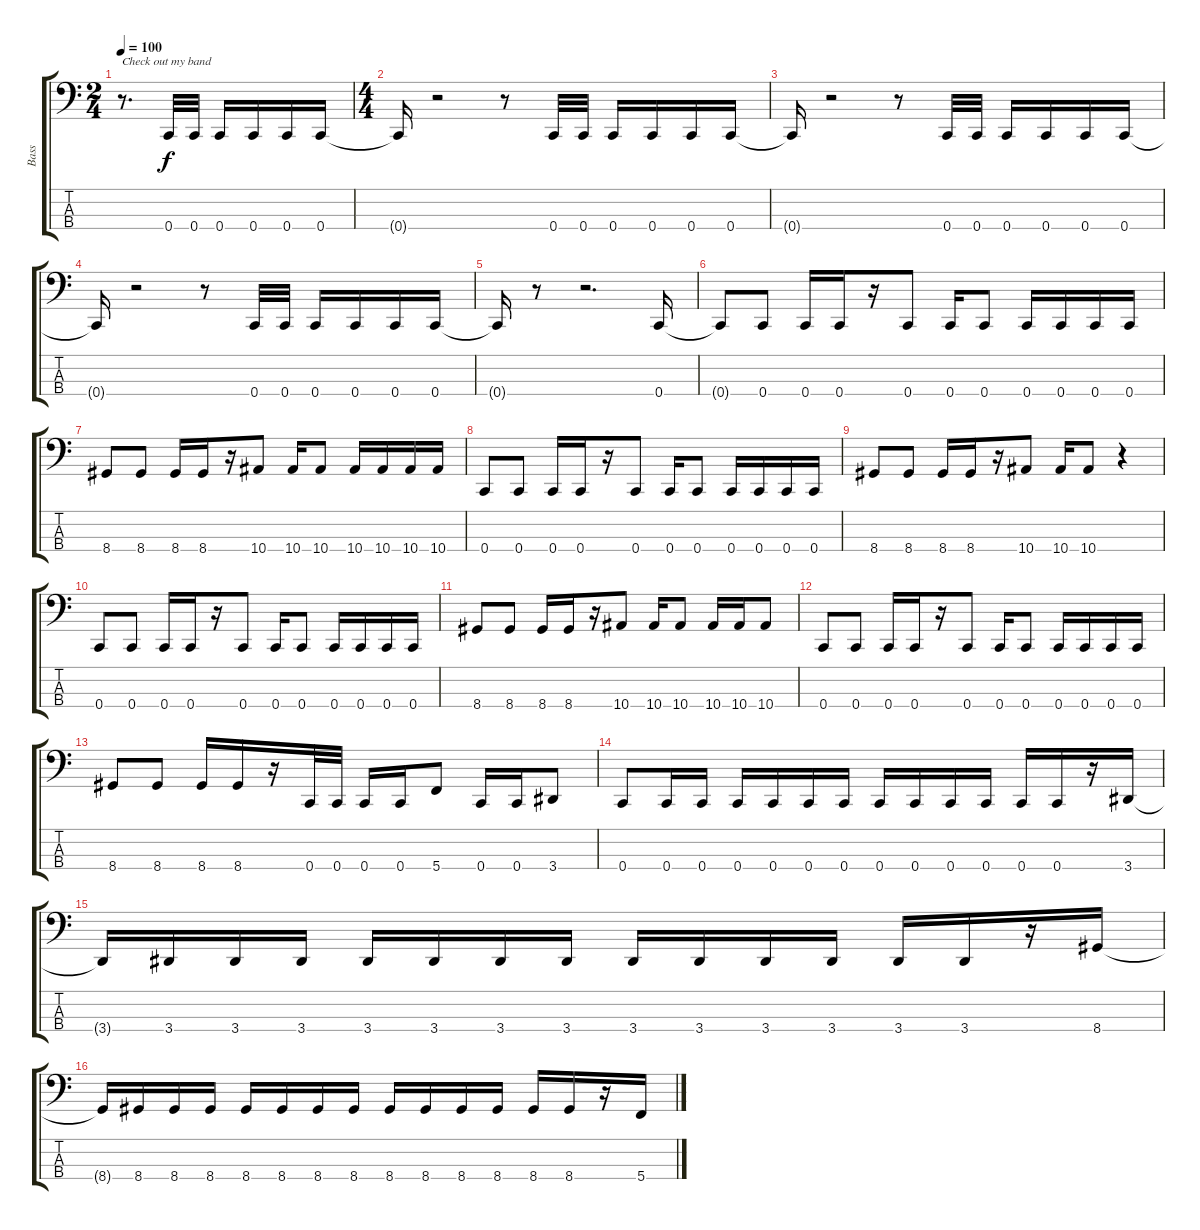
\track ("Bass" "Bass") {instrument electricbasspick}
\staff {score tabs}
\tuning (F2 C2 G1 C1) {hide}
\ts (2 4)
\tempo 100
\clef f4
\ks c
r.8{d txt "Check out my band" dy f instrument electricbasspick} 0.4.32 0.4.32 0.4.16 0.4.16 0.4.16 0.4.16 |
\ts (4 4)
0.4{t}.16 r.2 r.8 0.4.32 0.4.32 0.4.16 0.4.16 0.4.16 0.4.16 |
0.4{t}.16 r.2 r.8 0.4.32 0.4.32 0.4.16 0.4.16 0.4.16 0.4.16 |
0.4{t}.16 r.2 r.8 0.4.32 0.4.32 0.4.16 0.4.16 0.4.16 0.4.16 |
0.4{t}.16 r.8 r.2{d} 0.4.16 |
0.4{t}.8 0.4.8 0.4.16 0.4.16 r.16 0.4.8 0.4.16 0.4.8 0.4.16 0.4.16 0.4.16 0.4.16 |
8.4.8 8.4.8 8.4.16 8.4.16 r.16 10.4.8 10.4.16 10.4.8 10.4.16 10.4.16 10.4.16 10.4.16 |
0.4.8 0.4.8 0.4.16 0.4.16 r.16 0.4.8 0.4.16 0.4.8 0.4.16 0.4.16 0.4.16 0.4.16 |
8.4.8 8.4.8 8.4.16 8.4.16 r.16 10.4.8 10.4.16 10.4.8 r.4 |
0.4.8 0.4.8 0.4.16 0.4.16 r.16 0.4.8 0.4.16 0.4.8 0.4.16 0.4.16 0.4.16 0.4.16 |
8.4.8 8.4.8 8.4.16 8.4.16 r.16 10.4.8 10.4.16 10.4.8 10.4.16 10.4.16 10.4.8 |
0.4.8 0.4.8 0.4.16 0.4.16 r.16 0.4.8 0.4.16 0.4.8 0.4.16 0.4.16 0.4.16 0.4.16 |
8.4.8 8.4.8 8.4.16 8.4.16 r.16 0.4.32 0.4.32 0.4.16 0.4.16 5.4.8 0.4.16 0.4.16 3.4.8 |
0.4.8 0.4.16 0.4.16 0.4.16 0.4.16 0.4.16 0.4.16 0.4.16 0.4.16 0.4.16 0.4.16 0.4.16 0.4.16 r.16 3.4.16 |
3.4{t}.16 3.4.16 3.4.16 3.4.16 3.4.16 3.4.16 3.4.16 3.4.16 3.4.16 3.4.16 3.4.16 3.4.16 3.4.16 3.4.16 r.16 8.4.16 |
8.4{t}.16 8.4.16 8.4.16 8.4.16 8.4.16 8.4.16 8.4.16 8.4.16 8.4.16 8.4.16 8.4.16 8.4.16 8.4.16 8.4.16 r.16 5.4.16
